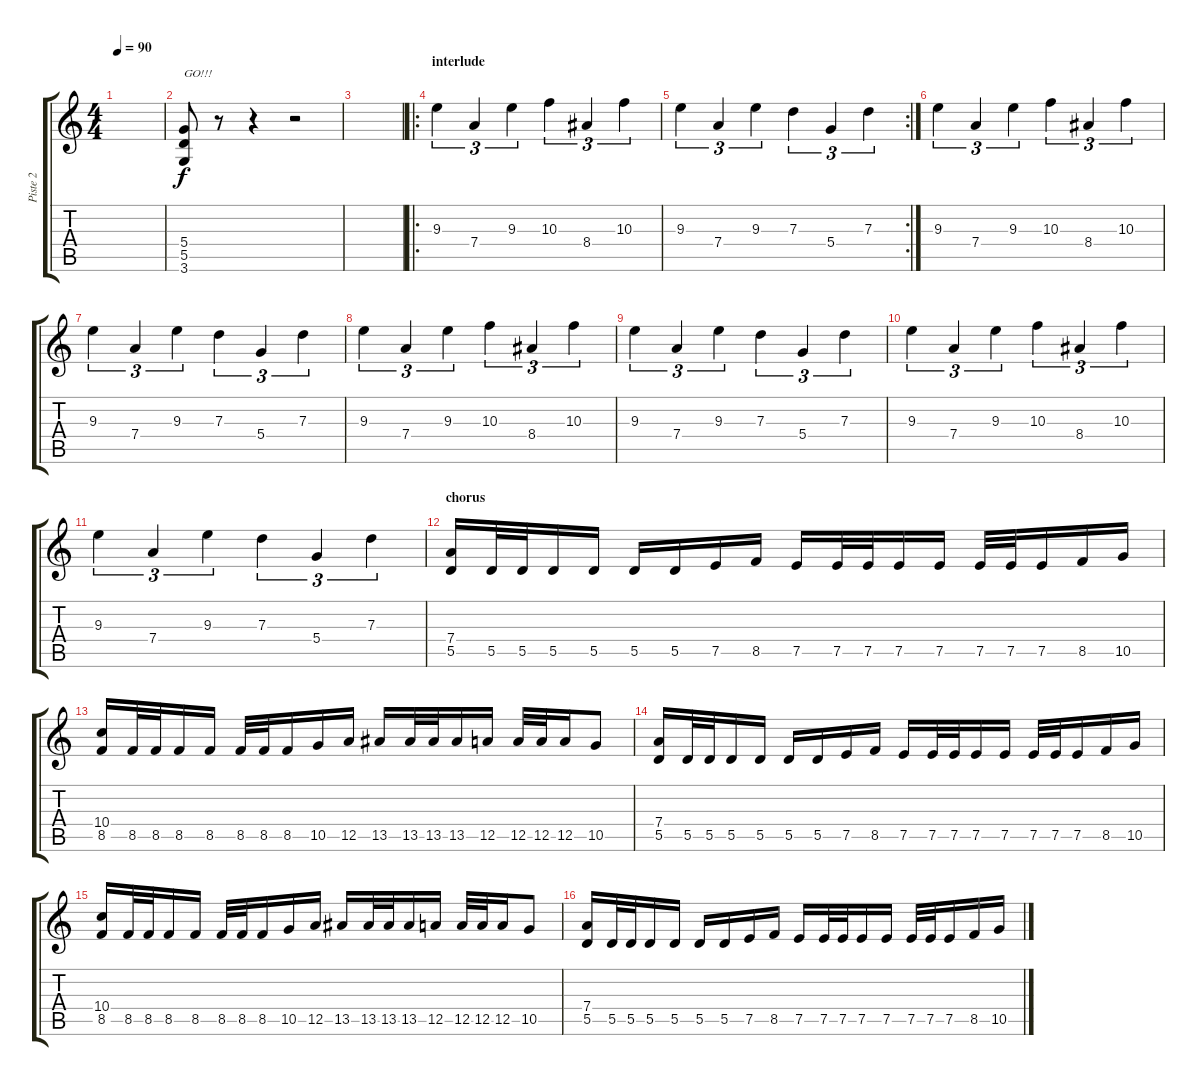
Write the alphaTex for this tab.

\track ("Piste 2" "Piste 2") {instrument distortionguitar}
\staff {score tabs}
\tuning (E4 B3 G3 D3 A2 E2) {hide}
\ts (4 4)
\tempo 90
\clef g2
\ks c
|
(5.4 5.5 3.6).8{txt "GO!!!"} r.8 r.4 r.2 |
|
\ro
\section ("" "interlude")
9.3.4{tu (3 2)} 7.4.4{tu (3 2)} 9.3.4{tu (3 2)} 10.3.4{tu (3 2)} 8.4.4{tu (3 2)} 10.3.4{tu (3 2)} |
\rc 2
9.3.4{tu (3 2)} 7.4.4{tu (3 2)} 9.3.4{tu (3 2)} 7.3.4{tu (3 2)} 5.4.4{tu (3 2)} 7.3.4{tu (3 2)} |
9.3.4{tu (3 2)} 7.4.4{tu (3 2)} 9.3.4{tu (3 2)} 10.3.4{tu (3 2)} 8.4.4{tu (3 2)} 10.3.4{tu (3 2)} |
9.3.4{tu (3 2)} 7.4.4{tu (3 2)} 9.3.4{tu (3 2)} 7.3.4{tu (3 2)} 5.4.4{tu (3 2)} 7.3.4{tu (3 2)} |
9.3.4{tu (3 2)} 7.4.4{tu (3 2)} 9.3.4{tu (3 2)} 10.3.4{tu (3 2)} 8.4.4{tu (3 2)} 10.3.4{tu (3 2)} |
9.3.4{tu (3 2)} 7.4.4{tu (3 2)} 9.3.4{tu (3 2)} 7.3.4{tu (3 2)} 5.4.4{tu (3 2)} 7.3.4{tu (3 2)} |
9.3.4{tu (3 2)} 7.4.4{tu (3 2)} 9.3.4{tu (3 2)} 10.3.4{tu (3 2)} 8.4.4{tu (3 2)} 10.3.4{tu (3 2)} |
9.3.4{tu (3 2)} 7.4.4{tu (3 2)} 9.3.4{tu (3 2)} 7.3.4{tu (3 2)} 5.4.4{tu (3 2)} 7.3.4{tu (3 2)} |
\section ("" "chorus")
(7.4 5.5).16 5.5.32 5.5.32 5.5.16 5.5.16 5.5.16 5.5.16 7.5.16 8.5.16 7.5.16 7.5.32 7.5.32 7.5.16 7.5.16 7.5.32 7.5.32 7.5.16 8.5.16 10.5.16 |
(10.4 8.5).16 8.5.32 8.5.32 8.5.16 8.5.16 8.5.32 8.5.32 8.5.16 10.5.16 12.5.16 13.5.16 13.5.32 13.5.32 13.5.16 12.5.16 12.5.32 12.5.32 12.5.16 10.5.8 |
(7.4 5.5).16 5.5.32 5.5.32 5.5.16 5.5.16 5.5.16 5.5.16 7.5.16 8.5.16 7.5.16 7.5.32 7.5.32 7.5.16 7.5.16 7.5.32 7.5.32 7.5.16 8.5.16 10.5.16 |
(10.4 8.5).16 8.5.32 8.5.32 8.5.16 8.5.16 8.5.32 8.5.32 8.5.16 10.5.16 12.5.16 13.5.16 13.5.32 13.5.32 13.5.16 12.5.16 12.5.32 12.5.32 12.5.16 10.5.8 |
(7.4 5.5).16 5.5.32 5.5.32 5.5.16 5.5.16 5.5.16 5.5.16 7.5.16 8.5.16 7.5.16 7.5.32 7.5.32 7.5.16 7.5.16 7.5.32 7.5.32 7.5.16 8.5.16 10.5.16
